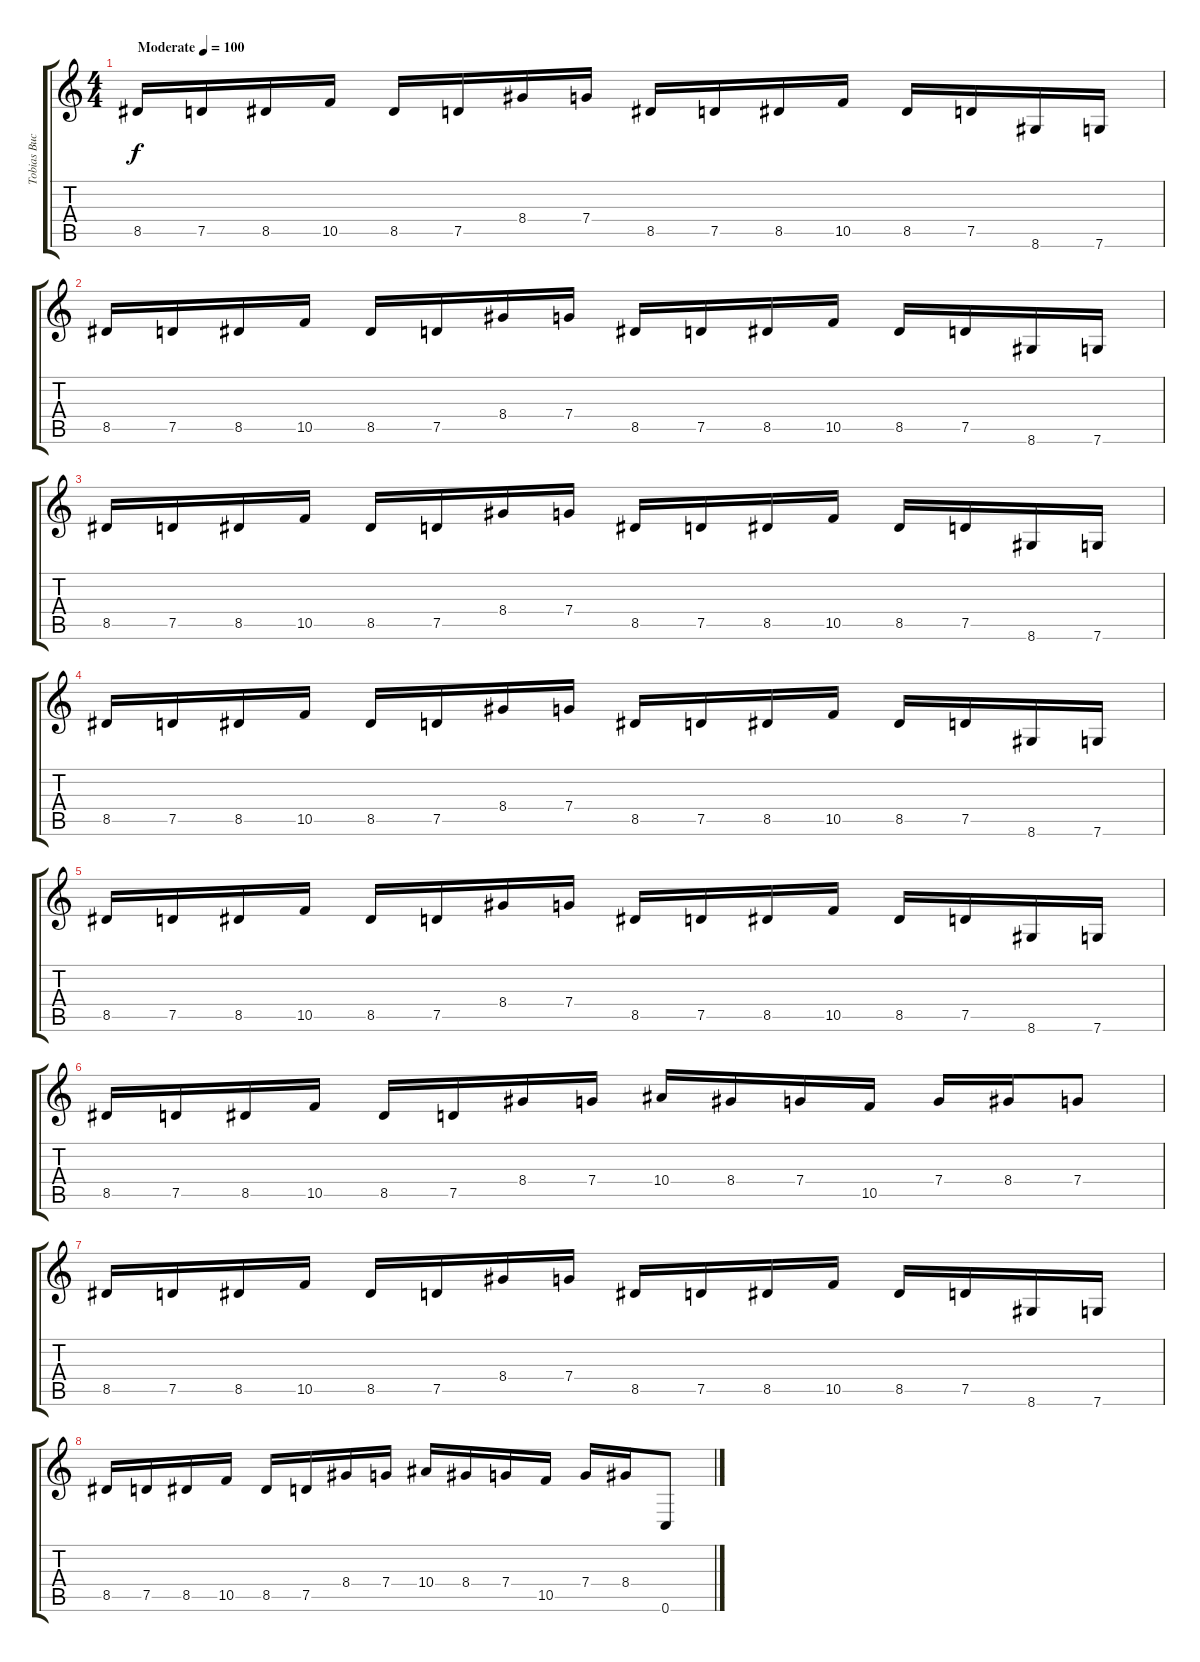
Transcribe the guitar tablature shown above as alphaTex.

\track ("Tobias Buck" "Tobias Buc") {instrument distortionguitar}
\staff {score tabs}
\tuning (D4 A3 F3 C3 G2 C2) {hide}
\ts (4 4)
\tempo (100 "Moderate")
\clef g2
\ks c
8.5.16{dy f instrument distortionguitar} 7.5.16 8.5.16 10.5.16 8.5.16 7.5.16 8.4.16 7.4.16 8.5.16 7.5.16 8.5.16 10.5.16 8.5.16 7.5.16 8.6.16 7.6.16 |
8.5.16 7.5.16 8.5.16 10.5.16 8.5.16 7.5.16 8.4.16 7.4.16 8.5.16 7.5.16 8.5.16 10.5.16 8.5.16 7.5.16 8.6.16 7.6.16 |
8.5.16 7.5.16 8.5.16 10.5.16 8.5.16 7.5.16 8.4.16 7.4.16 8.5.16 7.5.16 8.5.16 10.5.16 8.5.16 7.5.16 8.6.16 7.6.16 |
8.5.16 7.5.16 8.5.16 10.5.16 8.5.16 7.5.16 8.4.16 7.4.16 8.5.16 7.5.16 8.5.16 10.5.16 8.5.16 7.5.16 8.6.16 7.6.16 |
8.5.16 7.5.16 8.5.16 10.5.16 8.5.16 7.5.16 8.4.16 7.4.16 8.5.16 7.5.16 8.5.16 10.5.16 8.5.16 7.5.16 8.6.16 7.6.16 |
8.5.16 7.5.16 8.5.16 10.5.16 8.5.16 7.5.16 8.4.16 7.4.16 10.4.16 8.4.16 7.4.16 10.5.16 7.4.16 8.4.16 7.4.8 |
8.5.16 7.5.16 8.5.16 10.5.16 8.5.16 7.5.16 8.4.16 7.4.16 8.5.16 7.5.16 8.5.16 10.5.16 8.5.16 7.5.16 8.6.16 7.6.16 |
8.5.16 7.5.16 8.5.16 10.5.16 8.5.16 7.5.16 8.4.16 7.4.16 10.4.16 8.4.16 7.4.16 10.5.16 7.4.16 8.4.16 0.6.8
